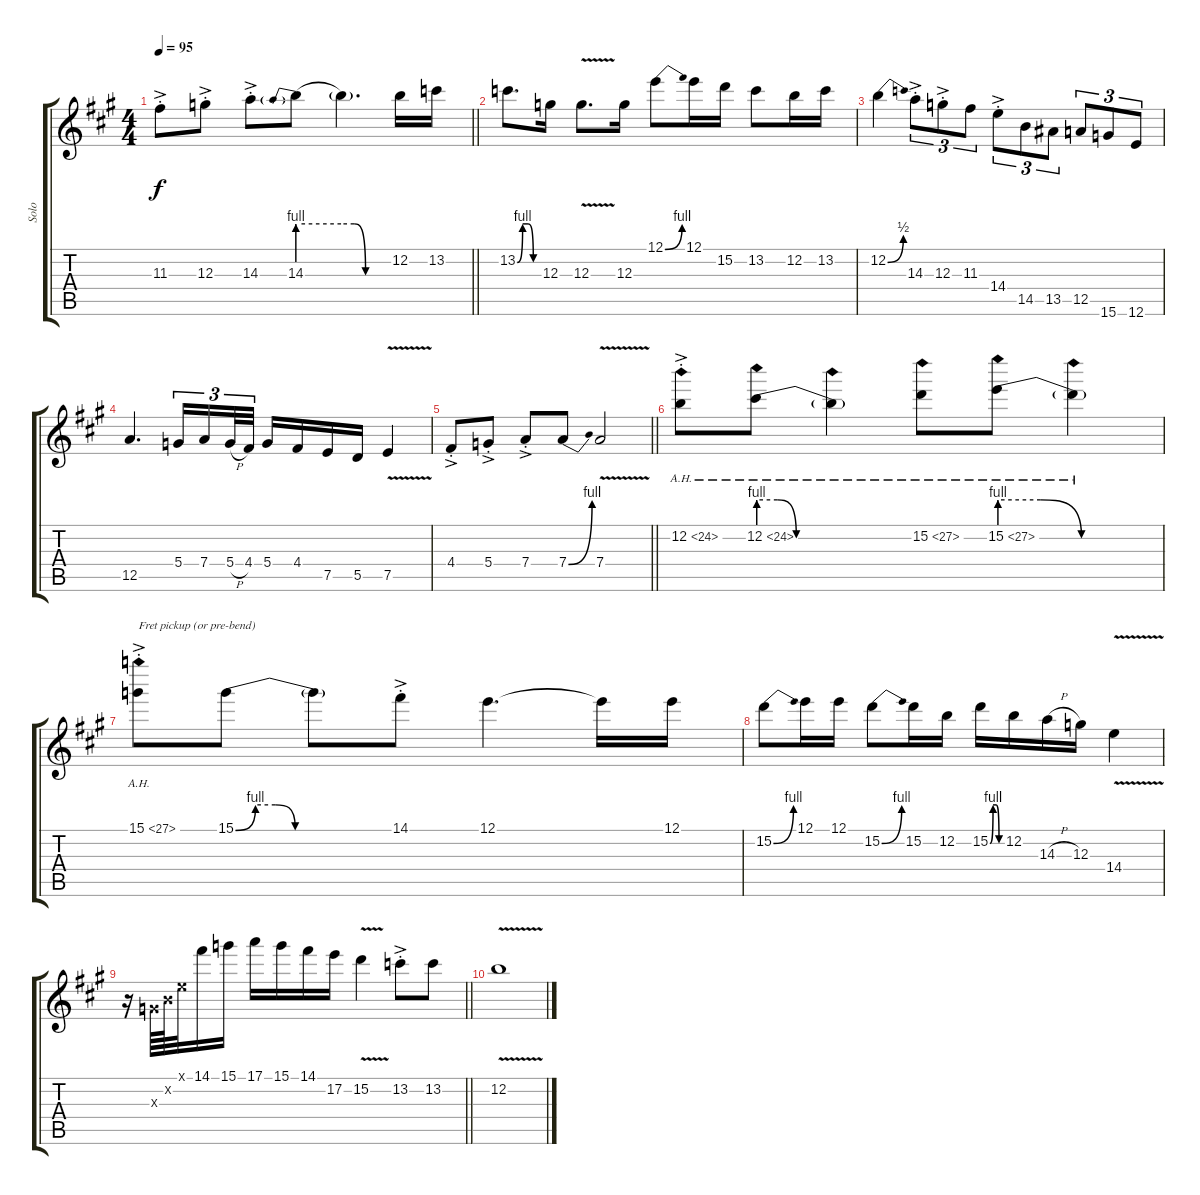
\track ("Solo" "Solo") {instrument distortionguitar}
\staff {score tabs}
\tuning (E4 B3 G3 D3 A2 E2) {hide}
\ts (4 4)
\tempo 95
\clef g2
\barLineRight lightlight
\ks a
11.3{ac st}.8{dy f} 12.3{ac st}.8 14.3{ac st}.8 14.3{be (prebend 0 4 60 4)}.8 14.3{be (custom 0 4 15 4 30 0 60 0) t}.4{d} 12.2.16 13.2.16 |
13.2{be (custom 0 0 15 4 30 4 45 0 60 0)}.8{d} 12.3.16 12.3{v}.8{d} 12.3.16 12.1{be (bend 0 0 60 4)}.8 12.1.16 15.2.16 13.2.8 12.2.16 13.2.16 |
12.2{be (bend 0 0 60 2)}.4 14.3{ac st}.8{tu (3 2)} 12.3{ac st}.8{tu (3 2)} 11.3.8{tu (3 2)} 14.4{ac st}.8{tu (3 2)} 14.5.8{tu (3 2)} 13.5.8{tu (3 2)} 12.5.8{tu (3 2)} 15.6.8{tu (3 2)} 12.6.8{tu (3 2)} |
12.5.4{d} 5.4.16{tu (3 2)} 7.4.16{tu (3 2)} 5.4{h}.32{tu (3 2)} 4.4.32{tu (3 2)} 5.4.16 4.4.16 7.5.16 5.5.16 7.5{v}.4 |
\barLineRight lightlight
4.4{ac st}.8 5.4{ac st}.8 7.4{ac st}.8 7.4{be (bend 0 0 60 4)}.8 7.4{v}.2 |
12.2{ah 12 ac st}.8 12.2{be (custom 0 4 15 4 30 0 60 0) ah 12}.8 12.2{be (hold 0 0 60 0) ah 12 t}.4 15.2{ah 12}.8 15.2{be (custom 0 4 15 4 30 0 60 0) ah 12}.8 15.2{ah 12 t}.4 |
15.1{ah 12 ac st}.8{txt "Fret pickup (or pre-bend)"} 15.1{be (custom 0 0 15 4 30 4 45 0 60 0)}.8 15.1{be (hold 0 0 60 0) t}.8 14.1{ac st}.8 12.1.4{d} 12.1{t}.16 12.1.16 |
15.2{be (bend 0 0 60 4)}.8 12.1.16 12.1.16 15.2{be (bend 0 0 60 4)}.8 15.2.16 12.2.16 15.2{be (custom 0 0 15 4 30 4 45 0 60 0)}.16 12.2.16 14.3{h}.16 12.3.16 14.4{v}.4 |
\barLineRight lightlight
r.16 0.3{x}.64 0.2{x}.64 0.1{x}.32 14.1.16 15.1.16 17.1.16 15.1.16 14.1.16 17.2.16 15.2{v}.4 13.2{ac st}.8 13.2.8 |
12.2{v}.1
